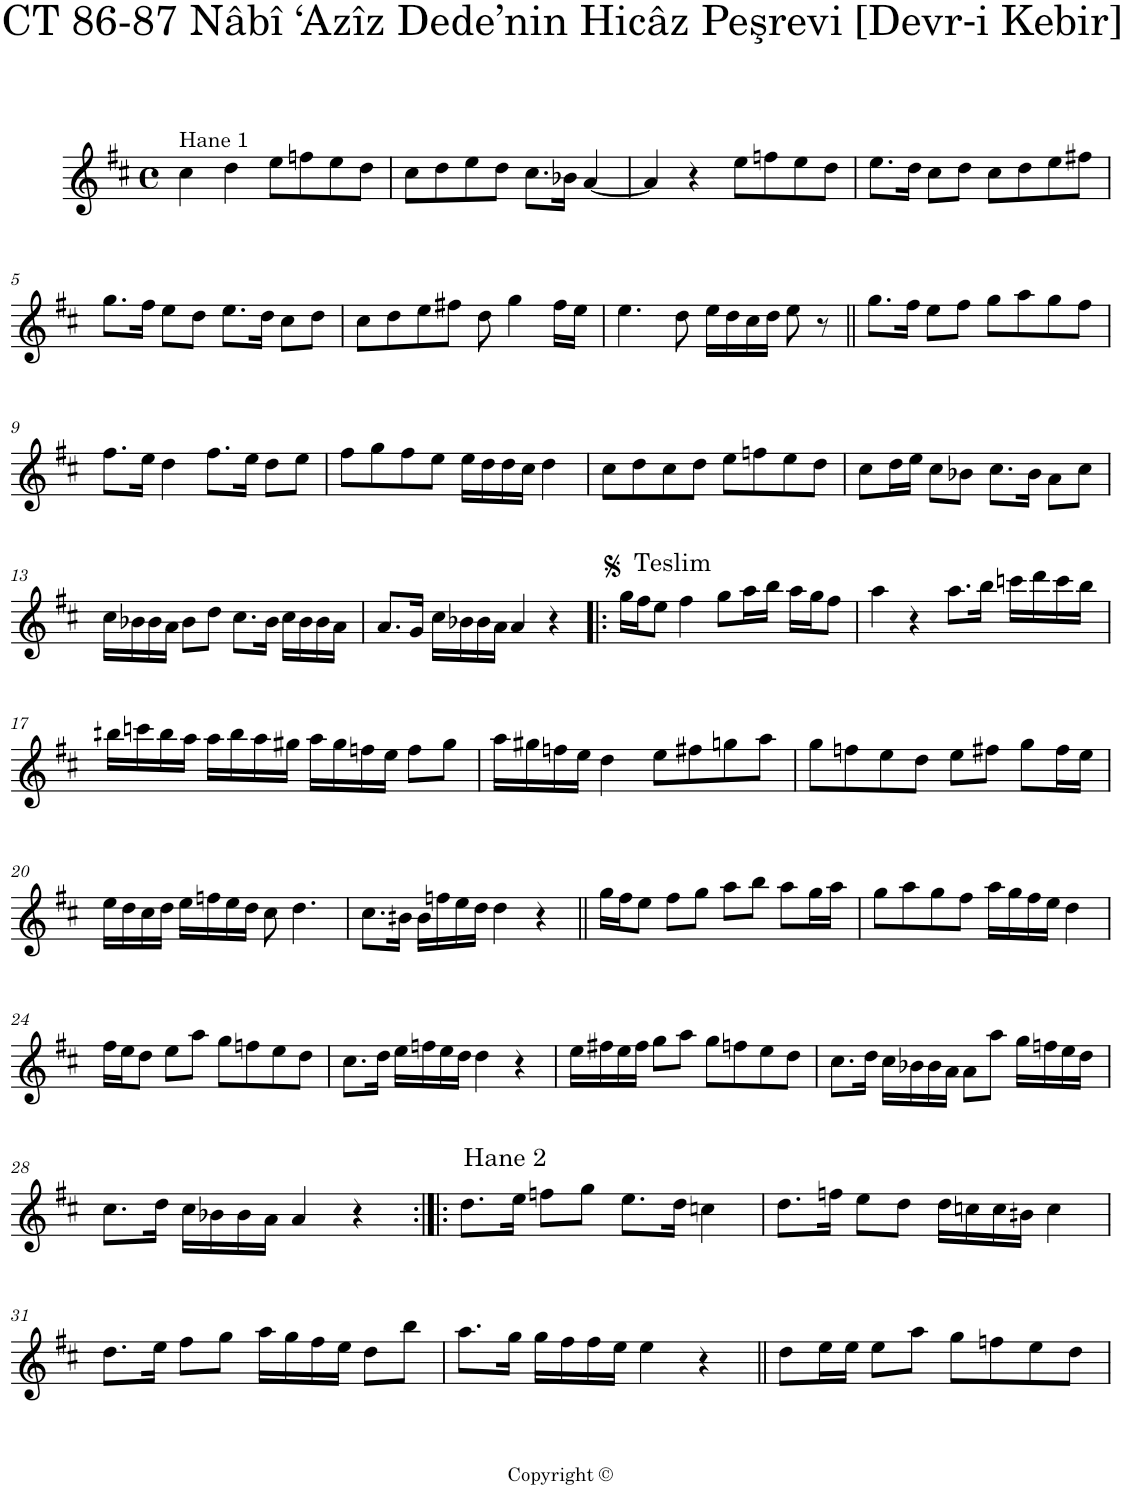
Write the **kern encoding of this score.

**kern
*part1
*staff1
*I"Piano
*I'Pno
*clefG2
*k[f#c#]
*D:
*M4/4
*met(c)
=1
!LO:TX:a:t=Hane 1
4cc#\
4dd\
8ee\L
8ffn\
8ee\
8dd\J
=2
8cc#\L
8dd\
8ee\
8dd\J
8.cc#\L
16b-X\Jk
[4a/
=3
4a/]
4r
8ee\L
8ffn\
8ee\
8dd\J
=4
8.ee\L
16dd\Jk
8cc#\L
8dd\J
8cc#\L
8dd\
8ee\
8ff#X\J
!!LO:LB:g=z
=5
8.gg\L
16ff#\Jk
8ee\L
8dd\J
8.ee\L
16dd\Jk
8cc#\L
8dd\J
=6
8cc#\L
8dd\
8ee\
8ff#X\J
8dd\
4gg\
16ff#\LL
16ee\JJ
=7
4.ee\
8dd\
16ee\LL
16dd\
16cc#\
16dd\JJ
8ee\
8r
=8||
8.gg\L
16ff#\Jk
8ee\L
8ff#\J
8gg\L
8aa\
8gg\
8ff#\J
!!LO:LB:g=z
=9
8.ff#\L
16ee\Jk
4dd\
8.ff#\L
16ee\Jk
8dd\L
8ee\J
=10
8ff#\L
8gg\
8ff#\
8ee\J
16ee\LL
16dd\
16dd\
16cc#\JJ
4dd\
=11
8cc#\L
8dd\
8cc#\
8dd\J
8ee\L
8ffn\
8ee\
8dd\J
=12
8cc#\L
16dd\L
16ee\JJ
8cc#\L
8b-X\J
8.cc#\L
16b-\Jk
8a\L
8cc#\J
!!LO:LB:g=z
=13
16cc#\LL
16b-X\
16b-\
16a\JJ
8b-\L
8dd\J
8.cc#\L
16b-\Jk
16cc#\LL
16b-\
16b-\
16a\JJ
=14
8.a/L
16g/Jk
16cc#\LL
16b-X\
16b-\
16a\JJ
4a/
4r
=15!|:
!LO:TX:a:t=Teslim
16gg\LL
16ff#\J
8ee\J
4ff#\
8gg\L
16aa\L
16bb\JJ
16aa\LL
16gg\J
8ff#\J
=16
4aa\
4r
8.aa\L
16bb\Jk
16cccn\LL
16ddd\
16ccc\
16bb\JJ
!!LO:LB:g=z
=17
16bbn\LL
16cccn\
16bb\
16aa\JJ
16aa\LL
16bb\
16aa\
16gg#X\JJ
16aa\LL
16gg#\
16ffn\
16ee\JJ
8ff\L
8gg#\J
=18
16aa\LL
16gg#X\
16ffn\
16ee\JJ
4dd\
8ee\L
8ff#X\
8ggn\
8aa\J
=19
8gg\L
8ffn\
8ee\
8dd\J
8ee\L
8ff#X\J
8gg\L
16ff#\L
16ee\JJ
!!LO:LB:g=z
=20
16ee\LL
16dd\
16cc#\
16dd\JJ
16ee\LL
16ffn\
16ee\
16dd\JJ
8cc#\
4.dd\
=21
8.cc#\L
16bn\Jk
16b\LL
16ffn\
16ee\
16dd\JJ
4dd\
4r
=22||
16gg\LL
16ff#\J
8ee\J
8ff#\L
8gg\J
8aa\L
8bb\J
8aa\L
16gg\L
16aa\JJ
=23
8gg\L
8aa\
8gg\
8ff#\J
16aa\LL
16gg\
16ff#\
16ee\JJ
4dd\
!!LO:LB:g=z
=24
16ff#\LL
16ee\J
8dd\J
8ee\L
8aa\J
8gg\L
8ffn\
8ee\
8dd\J
=25
8.cc#\L
16dd\Jk
16ee\LL
16ffn\
16ee\
16dd\JJ
4dd\
4r
=26
16ee\LL
16ff#X\
16ee\
16ff#\JJ
8gg\L
8aa\J
8gg\L
8ffn\
8ee\
8dd\J
=27
8.cc#\L
16dd\Jk
16cc#\LL
16b-X\
16b-\
16a\JJ
8a\L
8aa\J
16gg\LL
16ffn\
16ee\
16dd\JJ
!!LO:LB:g=z
=28
8.cc#\L
16dd\Jk
16cc#\LL
16b-X\
16b-\
16a\JJ
4a/
4r
=29:|!|:
!LO:TX:a:t=Hane 2
8.dd\L
16ee\Jk
8ffn\L
8gg\J
8.ee\L
16dd\Jk
4ccn\
=30
8.dd\L
16ffn\Jk
8ee\L
8dd\J
16dd\LL
16ccn\
16cc\
16bn\JJ
4cc\
!!LO:LB:g=z
=31
8.dd\L
16ee\Jk
8ff#\L
8gg\J
16aa\LL
16gg\
16ff#\
16ee\JJ
8dd\L
8bb\J
=32
8.aa\L
16gg\Jk
16gg\LL
16ff#\
16ff#\
16ee\JJ
4ee\
4r
=33||
8dd\L
16ee\L
16ee\JJ
8ee\L
8aa\J
8gg\L
8ffn\
8ee\
8dd\J
=
*-
